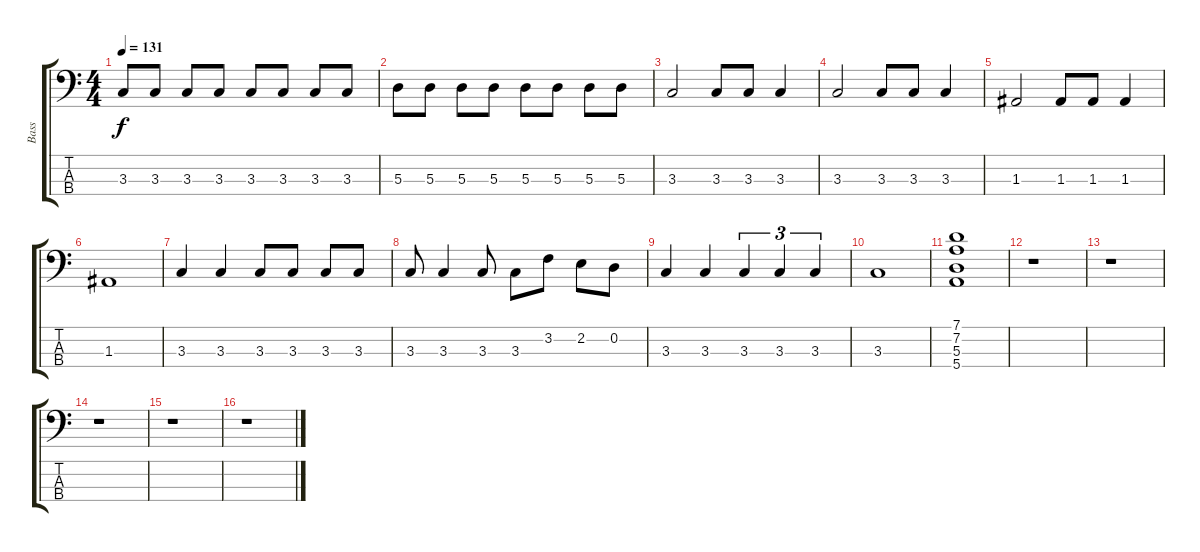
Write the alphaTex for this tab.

\track ("Bass" "Bass") {instrument electricbassfinger}
\staff {score tabs}
\tuning (G2 D2 A1 E1) {hide}
\ts (4 4)
\tempo 131
\clef f4
\ks c
3.3.8{dy f} 3.3.8 3.3.8 3.3.8 3.3.8 3.3.8 3.3.8 3.3.8 |
5.3.8 5.3.8 5.3.8 5.3.8 5.3.8 5.3.8 5.3.8 5.3.8 |
3.3.2 3.3.8 3.3.8 3.3.4 |
3.3.2 3.3.8 3.3.8 3.3.4 |
1.3.2 1.3.8 1.3.8 1.3.4 |
1.3.1 |
3.3.4 3.3.4 3.3.8 3.3.8 3.3.8 3.3.8 |
3.3.8 3.3.4 3.3.8 3.3.8 3.2.8 2.2.8 0.2.8 |
3.3.4 3.3.4 3.3.4{tu (3 2)} 3.3.4{tu (3 2)} 3.3.4{tu (3 2)} |
3.3.1 |
(7.1 7.2 5.3 5.4).1 |
r.1 |
r.1 |
r.1 |
r.1 |
r.1
